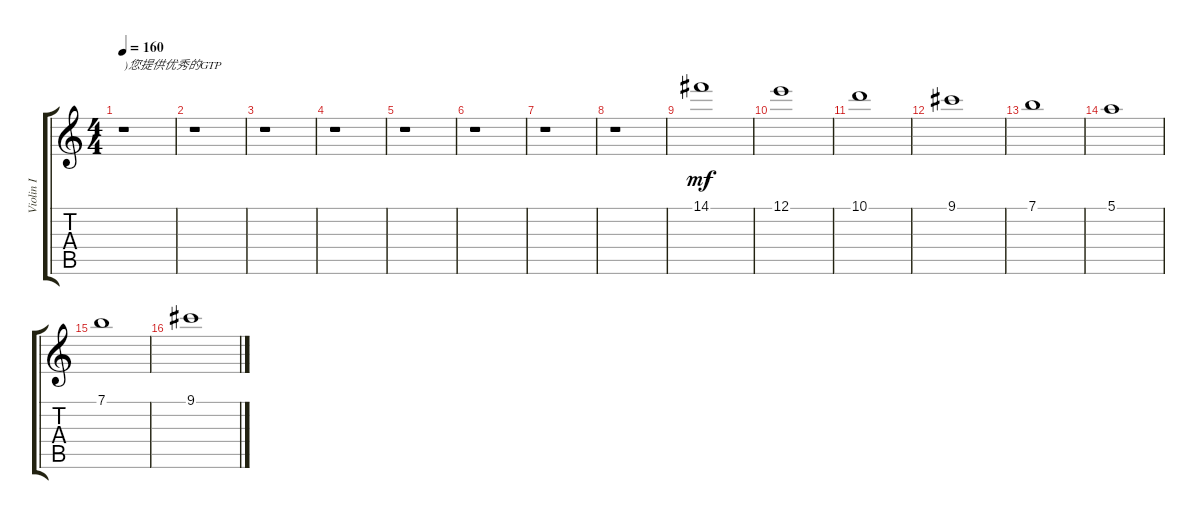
\track ("Violin I" "Violin I") {instrument acousticguitarnylon}
\staff {score tabs}
\tuning (E4 B3 G3 D3 A2 E2) {hide}
\ts (4 4)
\tempo 160
\clef g2
\ks c
r.1{txt ")您提供优秀的GTP" dy mf instrument acousticguitarnylon} |
r.1 |
r.1 |
r.1 |
r.1 |
r.1 |
r.1 |
r.1 |
14.1.1 |
12.1.1 |
10.1.1 |
9.1.1 |
7.1.1 |
5.1.1 |
7.1.1 |
9.1.1
